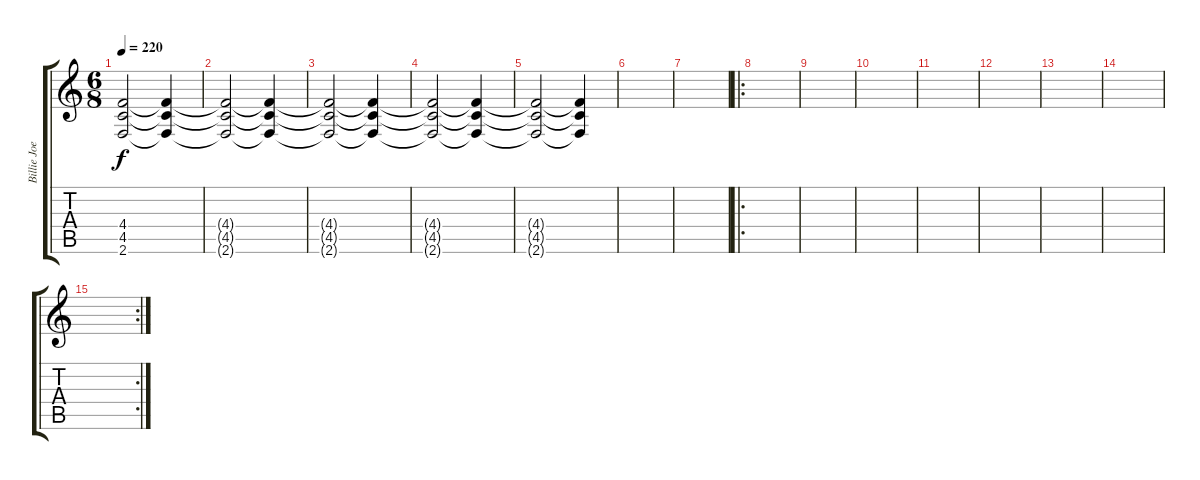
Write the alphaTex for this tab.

\track ("Billie Joe Guitar" "Billie Joe") {instrument distortionguitar}
\staff {score tabs}
\tuning (Eb4 Bb3 Gb3 Db3 Ab2 Eb2) {hide}
\ts (6 8)
\tempo 220
\clef g2
\ks c
(4.4{t} 4.5{t} 2.6{t}).2{dy f} (4.4{t} 4.5{t} 2.6{t}).4 |
(4.4{t} 4.5{t} 2.6{t}).2{volume 7} (4.4{t} 4.5{t} 2.6{t}).4 |
(4.4{t} 4.5{t} 2.6{t}).2 (4.4{t} 4.5{t} 2.6{t}).4 |
(4.4{t} 4.5{t} 2.6{t}).2 (4.4{t} 4.5{t} 2.6{t}).4 |
(4.4{t} 4.5{t} 2.6{t}).2 (4.4{t} 4.5{t} 2.6{t}).4 |
|
|
\ro
|
|
|
|
|
|
|
\rc 2
